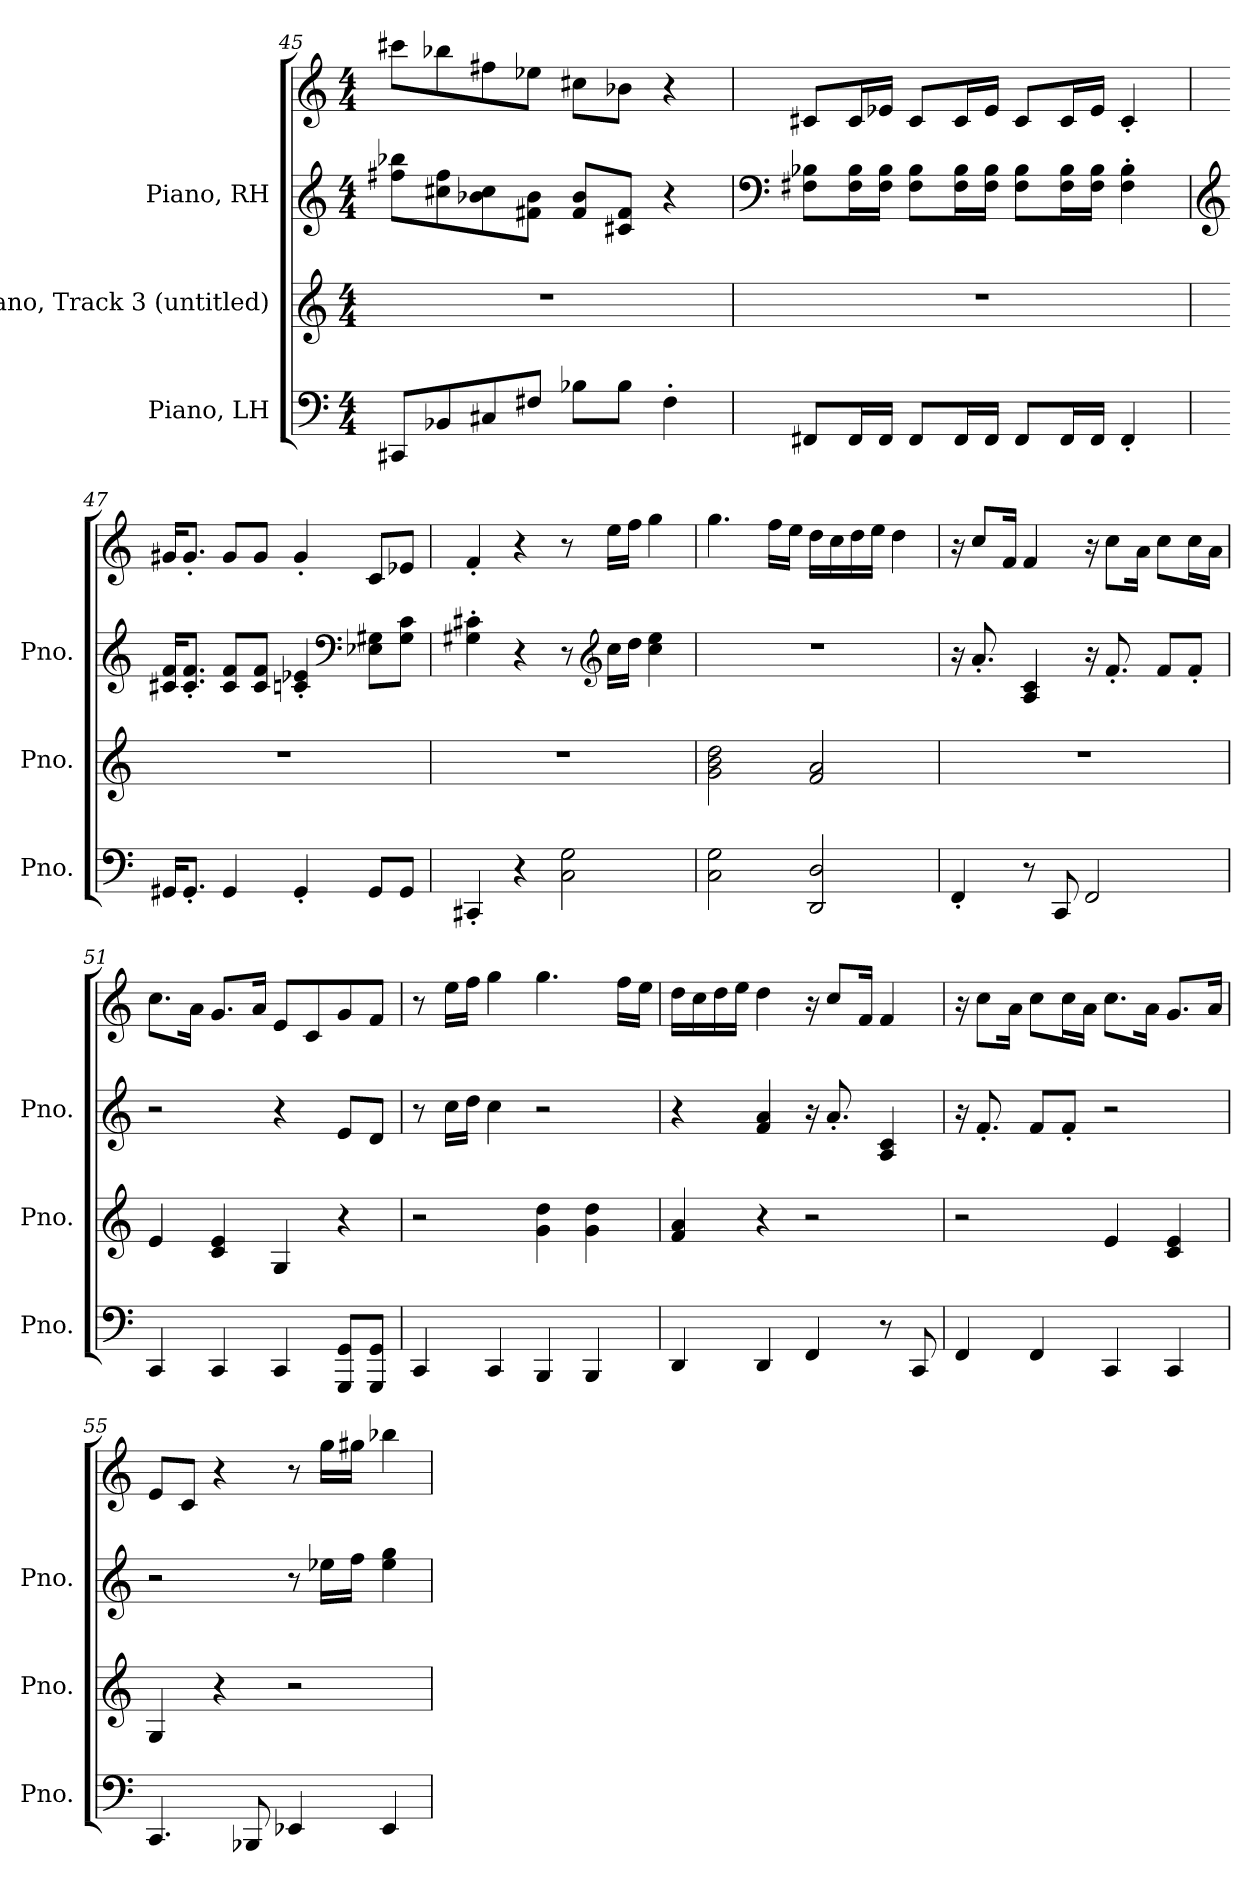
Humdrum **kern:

**kern	**kern	**kern	**kern
*part3	*part2	*part1	*part1
*staff4	*staff3	*staff2	*staff1
*I"Piano, LH	*I"Piano, Track 3 (untitled)	*I"Piano, RH	*
*I'Pno.	*I'Pno.	*I'Pno.	*
*clefF4	*clefG2	*clefG2	*clefG2
*k[]	*k[]	*k[]	*k[]
*M4/4	*M4/4	*M4/4	*M4/4
=45	=45	=45	=45
8CC#X/L	1r	8ff#X\ 8bb-X\L	8ccc#X\L
8BB-X/	.	8cc#X\ 8ff#\	8bb-X\
8C#X/	.	8b-X\ 8cc#\	8ff#X\
8F#X/J	.	8f#X\ 8b-\J	8ee-X\J
8B-X\L	.	8f#/ 8b-/L	8cc#X\L
8B-\J	.	8c#X/ 8f#/J	8b-X\J
4F#'\	.	4r	4r
!!LO:LB:g=z
=46	=46	=46	=46
*	*	*clefF4	*
8FF#X/L	1r	8F#X\ 8B-X\L	8c#X/L
16FF#/L	.	16F#\ 16B-\L	16c#/L
16FF#/JJ	.	16F#\ 16B-\JJ	16e-X/JJ
8FF#/L	.	8F#\ 8B-\L	8c#/L
16FF#/L	.	16F#\ 16B-\L	16c#/L
16FF#/JJ	.	16F#\ 16B-\JJ	16e-/JJ
8FF#/L	.	8F#\ 8B-\L	8c#/L
16FF#/L	.	16F#\ 16B-\L	16c#/L
16FF#/JJ	.	16F#\ 16B-\JJ	16e-/JJ
4FF#'/	.	4F#\' 4B-\'	4c#'/
=47	=47	=47	=47
*	*	*clefG2	*
16GG#X/KL	1r	16c#X/ 16f/KL	16g#X/KL
8.GG#'/J	.	8.c#/' 8.f/'J	8.g#'/J
4GG#/	.	8c#/ 8f/L	8g#/L
.	.	8c#/ 8f/J	8g#/J
4GG#'/	.	4cn/' 4e-X/'	4g#'/
*	*	*clefF4	*
8GG#/L	.	8E-X\ 8G#X\L	8c/L
8GG#/J	.	8G#\ 8c\J	8e-X/J
=48	=48	=48	=48
4CC#X'/	1r	4G#X\' 4c#X\'	4f'/
4r	.	4r	4r
2C\ 2G\	.	8r	8r
*	*	*clefG2	*
.	.	16cc\LL	16ee\LL
.	.	16dd\JJ	16ff\JJ
.	.	4cc\ 4ee\	4gg\
!!LO:LB:g=z
=49	=49	=49	=49
2C\ 2G\	2g\ 2b\ 2dd\	1r	4.gg\
.	.	.	16ff\LL
.	.	.	16ee\JJ
2DD/ 2D/	2f/ 2a/	.	16dd\LL
.	.	.	16cc\
.	.	.	16dd\
.	.	.	16ee\JJ
.	.	.	4dd\
=50	=50	=50	=50
4FF'/	1r	16r	16r
.	.	8.a'/	8cc/L
.	.	.	16f/Jk
8r	.	4A/ 4c/	4f/
8CC/	.	.	.
2FF/	.	16r	16r
.	.	8.f'/	8cc\L
.	.	.	16a\Jk
.	.	8f/L	8cc\L
.	.	8f'/J	16cc\L
.	.	.	16a\JJ
=51	=51	=51	=51
4CC/	4e/	2r	8.cc\L
.	.	.	16a\Jk
4CC/	4c/ 4e/	.	8.g/L
.	.	.	16a/Jk
4CC/	4G/	4r	8e/L
.	.	.	8c/
8GGG/ 8GG/L	4r	8e/L	8g/
8GGG/ 8GG/J	.	8d/J	8f/J
=52	=52	=52	=52
4CC/	2r	8r	8r
.	.	16cc\LL	16ee\LL
.	.	16dd\JJ	16ff\JJ
4CC/	.	4cc\	4gg\
4BBB/	4g\ 4dd\	2r	4.gg\
4BBB/	4g\ 4dd\	.	.
.	.	.	16ff\LL
.	.	.	16ee\JJ
!!LO:PB:g=z
=53	=53	=53	=53
4DD/	4f/ 4a/	4r	16dd\LL
.	.	.	16cc\
.	.	.	16dd\
.	.	.	16ee\JJ
4DD/	4r	4f/ 4a/	4dd\
4FF/	2r	16r	16r
.	.	8.a'/	8cc/L
.	.	.	16f/Jk
8r	.	4A/ 4c/	4f/
8CC/	.	.	.
=54	=54	=54	=54
4FF/	2r	16r	16r
.	.	8.f'/	8cc\L
.	.	.	16a\Jk
4FF/	.	8f/L	8cc\L
.	.	8f'/J	16cc\L
.	.	.	16a\JJ
4CC/	4e/	2r	8.cc\L
.	.	.	16a\Jk
4CC/	4c/ 4e/	.	8.g/L
.	.	.	16a/Jk
=55	=55	=55	=55
4.CC/	4G/	2r	8e/L
.	.	.	8c/J
.	4r	.	4r
8BBB-X/	.	.	.
4EE-X/	2r	8r	8r
.	.	16ee-X\LL	16gg\LL
.	.	16ff\JJ	16gg#X\JJ
4EE-/	.	4ee-\ 4gg\	4bb-X\
=	=	=	=
*-	*-	*-	*-
